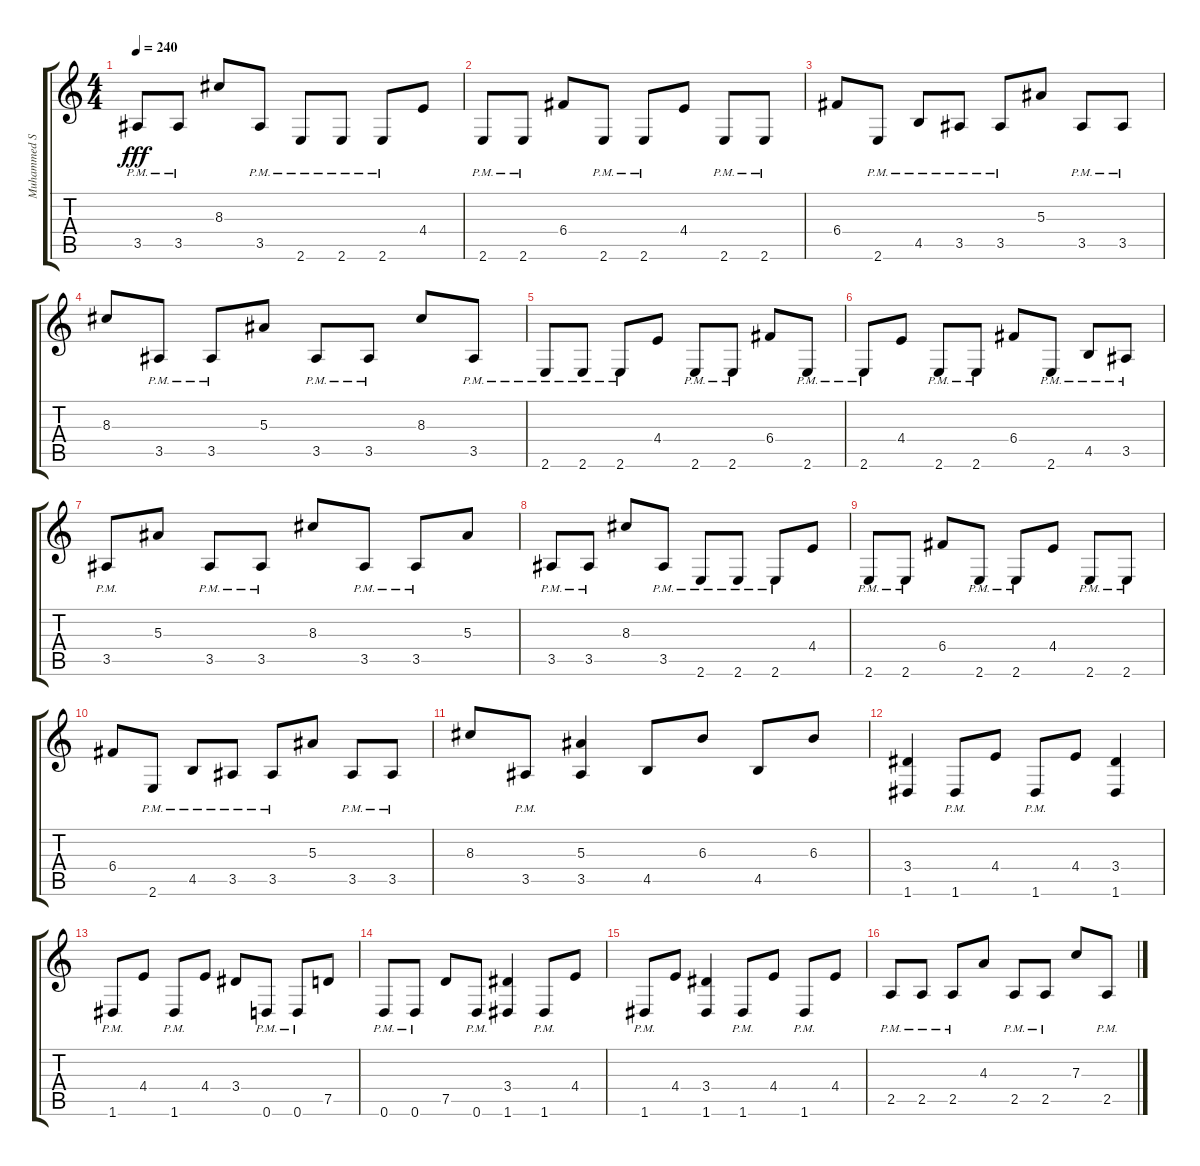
\track ("Muhammed Suicmez" "Muhammed S") {instrument distortionguitar}
\staff {score tabs}
\tuning (D4 A3 F3 C3 G2 D2) {hide}
\ts (4 4)
\tempo 240
\clef g2
\ks c
3.5{pm}.8{dy fff} 3.5{pm}.8 8.3.8 3.5{pm}.8 2.6{pm}.8 2.6{pm}.8 2.6{pm}.8 4.4.8 |
2.6{pm}.8 2.6{pm}.8 6.4.8 2.6{pm}.8 2.6{pm}.8 4.4.8 2.6{pm}.8 2.6{pm}.8 |
6.4.8 2.6{pm}.8 4.5{pm}.8 3.5{pm}.8 3.5{pm}.8 5.3.8 3.5{pm}.8 3.5{pm}.8 |
8.3.8 3.5{pm}.8 3.5{pm}.8 5.3.8 3.5{pm}.8 3.5{pm}.8 8.3.8 3.5{pm}.8 |
2.6{pm}.8 2.6{pm}.8 2.6{pm}.8 4.4.8 2.6{pm}.8 2.6{pm}.8 6.4.8 2.6{pm}.8 |
2.6{pm}.8 4.4.8 2.6{pm}.8 2.6{pm}.8 6.4.8 2.6{pm}.8 4.5{pm}.8 3.5{pm}.8 |
3.5{pm}.8 5.3.8 3.5{pm}.8 3.5{pm}.8 8.3.8 3.5{pm}.8 3.5{pm}.8 5.3.8 |
3.5{pm}.8 3.5{pm}.8 8.3.8 3.5{pm}.8 2.6{pm}.8 2.6{pm}.8 2.6{pm}.8 4.4.8 |
2.6{pm}.8 2.6{pm}.8 6.4.8 2.6{pm}.8 2.6{pm}.8 4.4.8 2.6{pm}.8 2.6{pm}.8 |
6.4.8 2.6{pm}.8 4.5{pm}.8 3.5{pm}.8 3.5{pm}.8 5.3.8 3.5{pm}.8 3.5{pm}.8 |
8.3.8 3.5{pm}.8 (5.3 3.5).4 4.5.8 6.3.8 4.5.8 6.3.8 |
(3.4 1.6).4 1.6{pm}.8 4.4.8 1.6{pm}.8 4.4.8 (3.4 1.6).4 |
1.6{pm}.8 4.4.8 1.6{pm}.8 4.4.8 3.4.8 0.6{pm}.8 0.6{pm}.8 7.5.8 |
0.6{pm}.8 0.6{pm}.8 7.5.8 0.6{pm}.8 (3.4 1.6).4 1.6{pm}.8 4.4.8 |
1.6{pm}.8 4.4.8 (3.4 1.6).4 1.6{pm}.8 4.4.8 1.6{pm}.8 4.4.8 |
2.5{pm}.8 2.5{pm}.8 2.5{pm}.8 4.3.8 2.5{pm}.8 2.5{pm}.8 7.3.8 2.5{pm}.8
